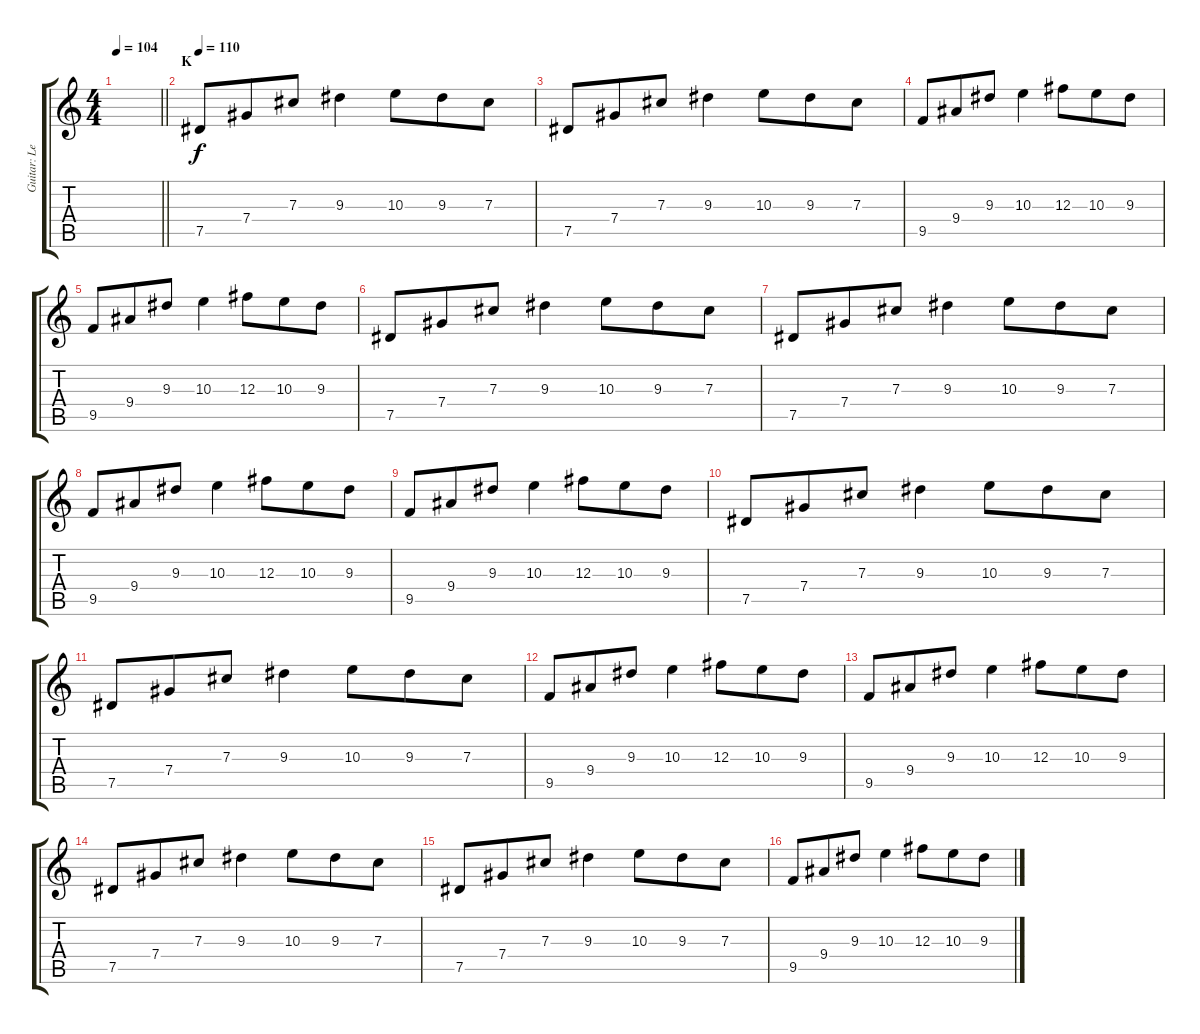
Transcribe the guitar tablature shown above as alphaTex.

\track ("Guitar: Lead" "Guitar: Le") {instrument overdrivenguitar}
\staff {score tabs}
\tuning (Eb4 Bb3 Gb3 Db3 Ab2 Eb2) {hide}
\ts (4 4)
\tempo 104
\clef g2
\barLineRight lightlight
\ks c
|
\section ("" "K")
\tempo 110
7.5.8{dy f volume 16} 7.4.8{beam merge} 7.3.8 9.3.4 10.3.8{beam merge} 9.3.8 7.3.8 |
7.5.8 7.4.8{beam merge} 7.3.8 9.3.4 10.3.8{beam merge} 9.3.8 7.3.8 |
9.5.8 9.4.8{beam merge} 9.3.8 10.3.4 12.3.8{beam merge} 10.3.8 9.3.8 |
9.5.8 9.4.8{beam merge} 9.3.8 10.3.4 12.3.8{beam merge} 10.3.8 9.3.8 |
7.5.8 7.4.8{beam merge} 7.3.8 9.3.4 10.3.8{beam merge} 9.3.8 7.3.8 |
7.5.8 7.4.8{beam merge} 7.3.8 9.3.4 10.3.8{beam merge} 9.3.8 7.3.8 |
9.5.8 9.4.8{beam merge} 9.3.8 10.3.4 12.3.8{beam merge} 10.3.8 9.3.8 |
9.5.8 9.4.8{beam merge} 9.3.8 10.3.4 12.3.8{beam merge} 10.3.8 9.3.8 |
7.5.8 7.4.8{beam merge} 7.3.8 9.3.4 10.3.8{beam merge} 9.3.8 7.3.8 |
7.5.8 7.4.8{beam merge} 7.3.8 9.3.4 10.3.8{beam merge} 9.3.8 7.3.8 |
9.5.8 9.4.8{beam merge} 9.3.8 10.3.4 12.3.8{beam merge} 10.3.8 9.3.8 |
9.5.8 9.4.8{beam merge} 9.3.8 10.3.4 12.3.8{beam merge} 10.3.8 9.3.8 |
7.5.8 7.4.8{beam merge} 7.3.8 9.3.4 10.3.8{beam merge} 9.3.8 7.3.8 |
7.5.8 7.4.8{beam merge} 7.3.8 9.3.4 10.3.8{beam merge} 9.3.8 7.3.8 |
9.5.8 9.4.8{beam merge} 9.3.8 10.3.4 12.3.8{beam merge} 10.3.8 9.3.8
